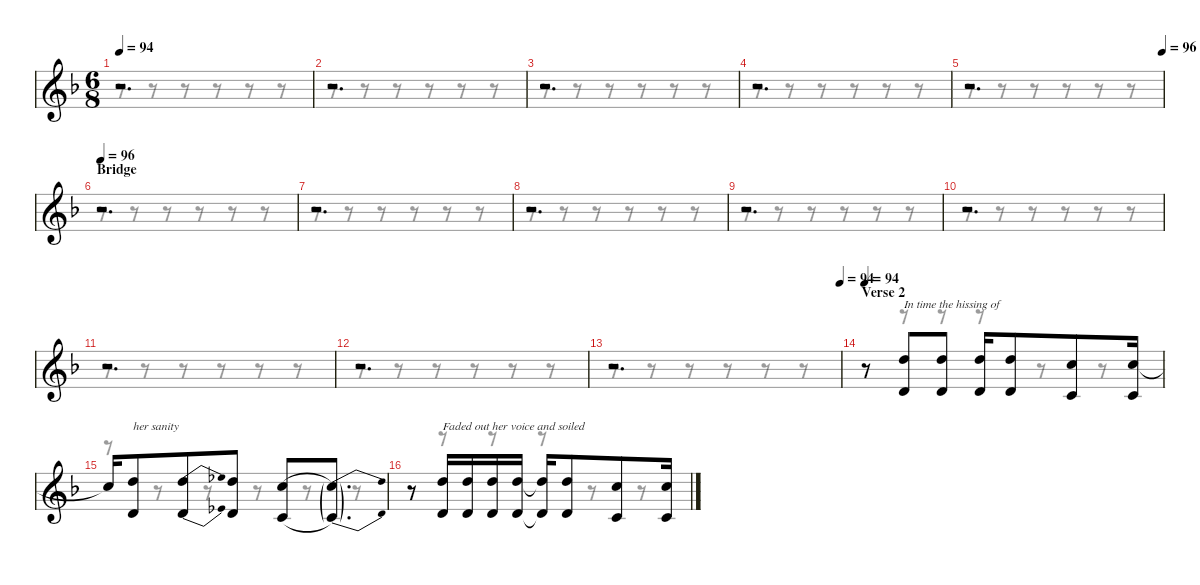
\defaultSystemsLayout 4
\hideDynamics
\bracketExtendMode nobrackets
\singleTrackTrackNamePolicy hidden
\multiTrackTrackNamePolicy hidden
\otherSystemsTrackNameOrientation horizontal
\track ("M. Akerfeldt (Vocals)" "ob.") {instrument oboe}
\staff {score}
\tuning (E4 A3 F3 D3 A2 D2)
\voice
\ts (6 8)
\tempo 94
\clef g2
\ks dminor
r.2{d dy f beam Up} |
r.2{d beam Up} |
r.2{d beam Up} |
r.2{d beam Up} |
\tempo (96 1)
r.2{d beam Up} |
\section ("" "Bridge")
\tempo 96
r.2{d beam Up} |
r.2{d beam Up} |
r.2{d beam Up} |
r.2{d beam Up} |
r.2{d beam Up} |
r.2{d beam Up} |
r.2{d beam Up} |
\tempo (94 1)
r.2{d beam Up} |
\section ("" "Verse 2")
\tempo 94
r.8{beam Up} (10.1{acc forcenatural} 9.3{acc forcenatural}).8{txt "In time the hissing of" beam Up} (10.1{acc forcenatural} 9.3{acc forcenatural}).8{beam Up} (10.1{acc forcenatural} 9.3{acc forcenatural}).16{beam Up} (10.1{acc forcenatural} 9.3{acc forcenatural}).8{beam Up} (8.1{acc forcenatural} 7.3{acc forcenatural}).8{beam Up} (8.1{acc forcenatural} 7.3{acc forcenatural}).16{beam Up} |
8.1{t acc forcenatural}.16{beam Up} (10.1{acc forcenatural} 9.3{acc forcenatural}).8{txt "her sanity" beam Up} (10.1{be (bend 0 0 34.9999992 2) acc forcenatural} 9.3{be (bend 0 0 30 2) acc forcenatural}).8{beam Up} (10.1{acc forcenatural} 9.3{acc forcenatural}).8{beam Up} (8.1{be (hold 0 0 60 0) acc forcenatural} 7.3{be (hold 0 0 60 0) acc forcenatural}).8{beam Up} (8.1{be (bend 0 0 60 4) t acc forcenatural} 7.3{be (bend 0 0 60 4) t acc forcenatural}).8{d beam Up} |
r.8{beam Up} (10.1{acc forcenatural} 9.3{acc forcenatural}).16{txt "Faded out her voice and soiled" beam Up} (10.1{acc forcenatural} 9.3{acc forcenatural}).16{beam Up} (10.1{acc forcenatural} 9.3{acc forcenatural}).16{beam Up} (10.1{acc forcenatural} 9.3{acc forcenatural}).16{beam Up} (10.1{t acc forcenatural} 9.3{t acc forcenatural}).16{beam Up} (10.1{acc forcenatural} 9.3{acc forcenatural}).8{beam Up} (8.1{acc forcenatural} 7.3{acc forcenatural}).8{beam Up} (8.1{acc forcenatural} 7.3{acc forcenatural}).16{beam Up}
\voice
\clef g2
\ottava regular
\simile none
\ks dminor
r.8{dy mf beam Down} r.8{beam Down} r.8{beam Down} r.8{beam Down} r.8{beam Down} r.8{beam Down} |
r.8{beam Down} r.8{beam Down} r.8{beam Down} r.8{beam Down} r.8{beam Down} r.8{beam Down} |
r.8{beam Down} r.8{beam Down} r.8{beam Down} r.8{beam Down} r.8{beam Down} r.8{beam Down} |
r.8{beam Down} r.8{beam Down} r.8{beam Down} r.8{beam Down} r.8{beam Down} r.8{beam Down} |
r.8{beam Down} r.8{beam Down} r.8{beam Down} r.8{beam Down} r.8{beam Down} r.8{beam Down} |
r.8{beam Down} r.8{beam Down} r.8{beam Down} r.8{beam Down} r.8{beam Down} r.8{beam Down} |
r.8{beam Down} r.8{beam Down} r.8{beam Down} r.8{beam Down} r.8{beam Down} r.8{beam Down} |
r.8{beam Down} r.8{beam Down} r.8{beam Down} r.8{beam Down} r.8{beam Down} r.8{beam Down} |
r.8{beam Down} r.8{beam Down} r.8{beam Down} r.8{beam Down} r.8{beam Down} r.8{beam Down} |
r.8{beam Down} r.8{beam Down} r.8{beam Down} r.8{beam Down} r.8{beam Down} r.8{beam Down} |
r.8{beam Down} r.8{beam Down} r.8{beam Down} r.8{beam Down} r.8{beam Down} r.8{beam Down} |
r.8{beam Down} r.8{beam Down} r.8{beam Down} r.8{beam Down} r.8{beam Down} r.8{beam Down} |
r.8{beam Down} r.8{beam Down} r.8{beam Down} r.8{beam Down} r.8{beam Down} r.8{beam Down} |
r.8{beam Down} r.8{beam Down} r.8{beam Down} r.8{beam Down} r.8{beam Down} r.8{beam Down} |
r.8{beam Down} r.8{beam Down} r.8{beam Down} r.8{beam Down} r.8{beam Down} r.8{beam Down} |
r.8{beam Down} r.8{beam Down} r.8{beam Down} r.8{beam Down} r.8{beam Down} r.8{beam Down}
